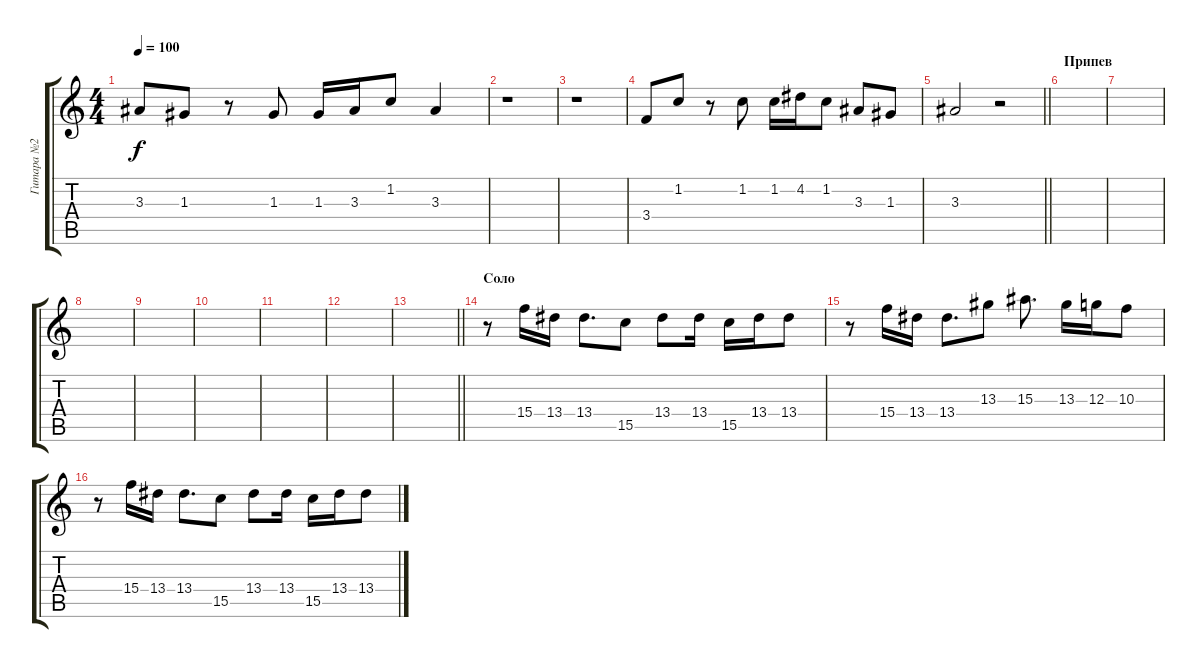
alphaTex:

\track ("Гитара №2" "Гитара №2") {instrument overdrivenguitar}
\staff {score tabs}
\tuning (E4 B3 G3 D3 A2 E2) {hide}
\ts (4 4)
\tempo 100
\clef g2
\ks c
3.3.8{dy f} 1.3.8 r.8 1.3.8 1.3.16 3.3.16 1.2.8 3.3.4 |
r.1 |
r.1 |
3.4.8 1.2.8 r.8 1.2.8 1.2.16 4.2.16 1.2.8 3.3.8 1.3.8 |
\barLineRight lightlight
3.3.2 r.2 |
\section ("" "Припев")
|
|
|
|
|
|
|
\barLineRight lightlight
|
\section ("" "Соло")
r.8 15.4.16 13.4.16 13.4.8{d} 15.5.8 13.4.8 13.4.16 15.5.16 13.4.16 13.4.8 |
r.8 15.4.16 13.4.16 13.4.8{d} 13.3.8 15.3.8{d} 13.3.16 12.3.16 10.3.8 |
r.8 15.4.16 13.4.16 13.4.8{d} 15.5.8 13.4.8 13.4.16 15.5.16 13.4.16 13.4.8
